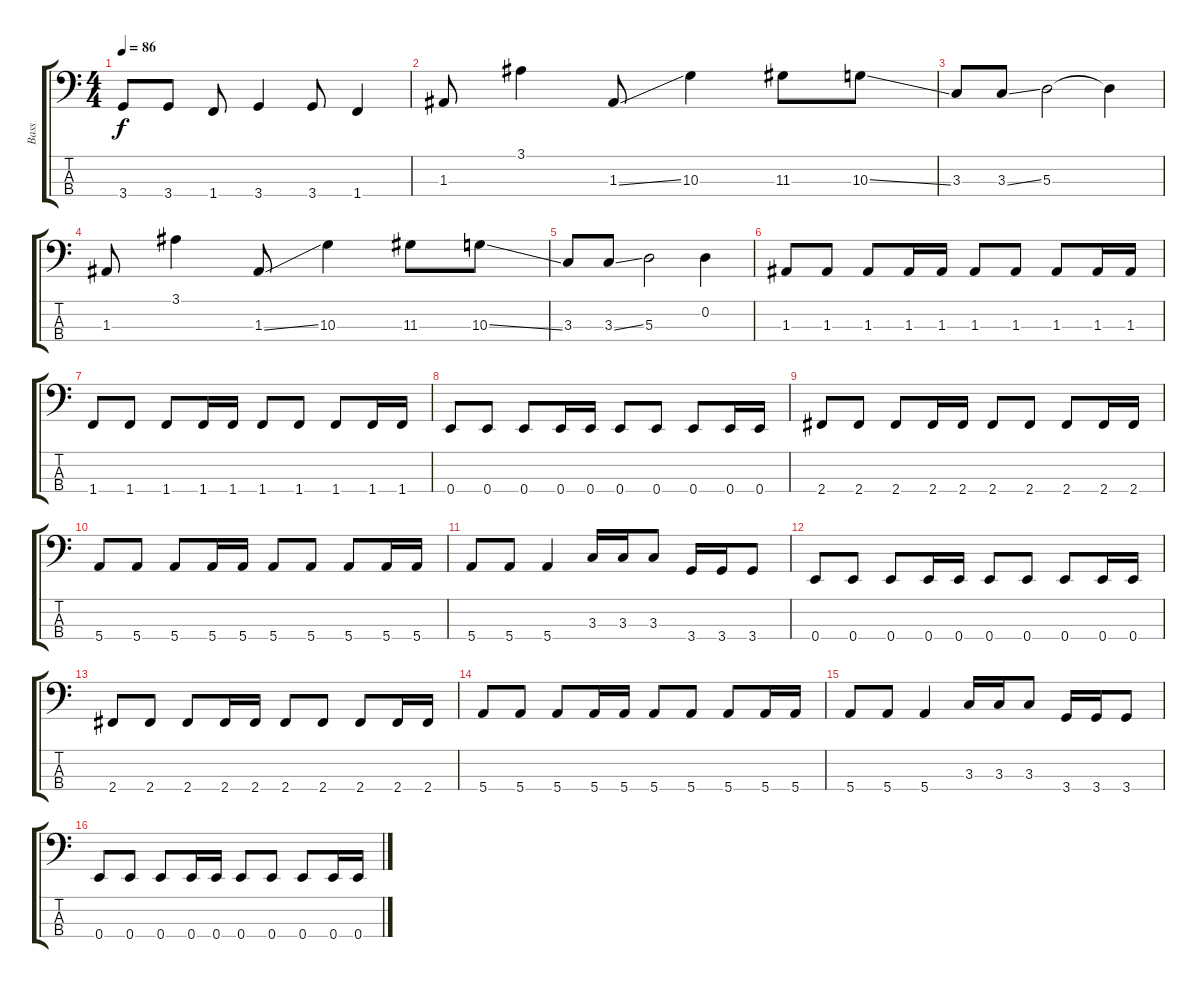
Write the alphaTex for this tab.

\track ("Bass" "Bass") {instrument electricbasspick}
\staff {score tabs}
\tuning (G2 D2 A1 E1) {hide}
\ts (4 4)
\tempo 86
\clef f4
\ks c
3.4.8{dy f} 3.4.8 1.4.8 3.4.4 3.4.8 1.4.4 |
1.3.8 3.1.4 1.3{ss}.8 10.3.4 11.3.8 10.3{ss}.8 |
3.3.8 3.3{ss}.8 5.3.2 5.3{t}.4 |
1.3.8 3.1.4 1.3{ss}.8 10.3.4 11.3.8 10.3{ss}.8 |
3.3.8 3.3{ss}.8 5.3.2 0.2.4 |
1.3.8 1.3.8 1.3.8 1.3.16 1.3.16 1.3.8 1.3.8 1.3.8 1.3.16 1.3.16 |
1.4.8 1.4.8 1.4.8 1.4.16 1.4.16 1.4.8 1.4.8 1.4.8 1.4.16 1.4.16 |
0.4.8 0.4.8 0.4.8 0.4.16 0.4.16 0.4.8 0.4.8 0.4.8 0.4.16 0.4.16 |
2.4.8 2.4.8 2.4.8 2.4.16 2.4.16 2.4.8 2.4.8 2.4.8 2.4.16 2.4.16 |
5.4.8 5.4.8 5.4.8 5.4.16 5.4.16 5.4.8 5.4.8 5.4.8 5.4.16 5.4.16 |
5.4.8 5.4.8 5.4.4 3.3.16 3.3.16 3.3.8 3.4.16 3.4.16 3.4.8 |
0.4.8 0.4.8 0.4.8 0.4.16 0.4.16 0.4.8 0.4.8 0.4.8 0.4.16 0.4.16 |
2.4.8 2.4.8 2.4.8 2.4.16 2.4.16 2.4.8 2.4.8 2.4.8 2.4.16 2.4.16 |
5.4.8 5.4.8 5.4.8 5.4.16 5.4.16 5.4.8 5.4.8 5.4.8 5.4.16 5.4.16 |
5.4.8 5.4.8 5.4.4 3.3.16 3.3.16 3.3.8 3.4.16 3.4.16 3.4.8 |
0.4.8 0.4.8 0.4.8 0.4.16 0.4.16 0.4.8 0.4.8 0.4.8 0.4.16 0.4.16
